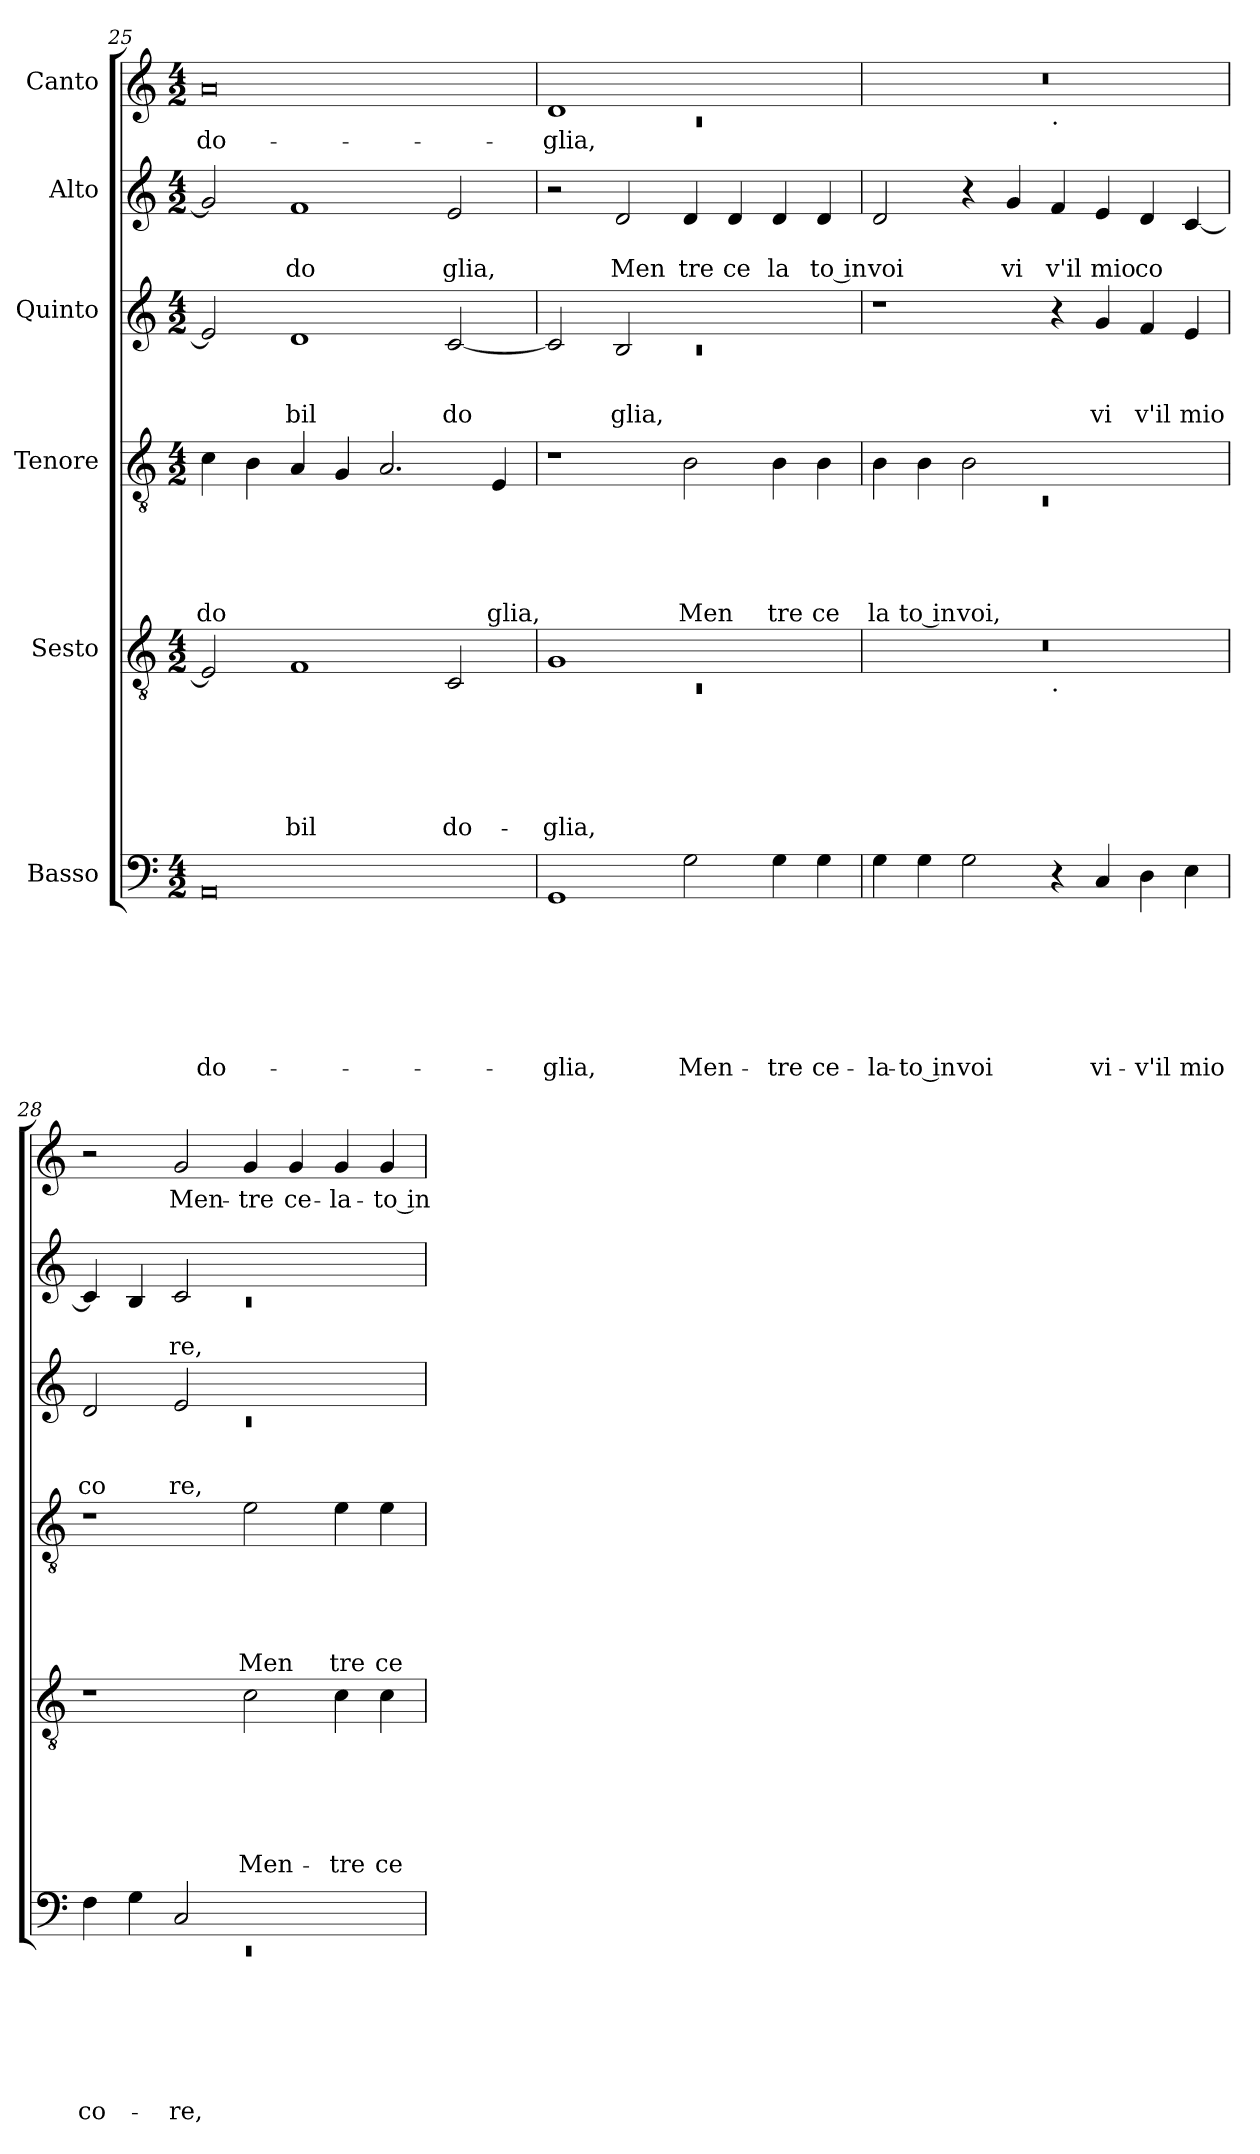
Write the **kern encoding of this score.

**kern	**text	**text	**text	**text	**text	**text	**text	**kern	**text	**text	**text	**text	**text	**text	**kern	**text	**text	**text	**text	**text	**kern	**text	**text	**text	**kern	**text	**text	**kern	**text
*part6	*part6	*part6	*part6	*part6	*part6	*part6	*part6	*part5	*part5	*part5	*part5	*part5	*part5	*part5	*part4	*part4	*part4	*part4	*part4	*part4	*part3	*part3	*part3	*part3	*part2	*part2	*part2	*part1	*part1
*staff6	*staff6	*staff6	*staff6	*staff6	*staff6	*staff6	*staff6	*staff5	*staff5	*staff5	*staff5	*staff5	*staff5	*staff5	*staff4	*staff4	*staff4	*staff4	*staff4	*staff4	*staff3	*staff3	*staff3	*staff3	*staff2	*staff2	*staff2	*staff1	*staff1
*I"Basso	*	*	*	*	*	*	*	*I"Sesto	*	*	*	*	*	*	*I"Tenore	*	*	*	*	*	*I"Quinto	*	*	*	*I"Alto	*	*	*I"Canto	*
!!LO:LB:g=z
*clefF4	*	*	*	*	*	*	*	*clefGv2	*	*	*	*	*	*	*clefGv2	*	*	*	*	*	*clefG2	*	*	*	*clefG2	*	*	*clefG2	*
*k[]	*	*	*	*	*	*	*	*k[]	*	*	*	*	*	*	*k[]	*	*	*	*	*	*k[]	*	*	*	*k[]	*	*	*k[]	*
*C:	*	*	*	*	*	*	*	*C:	*	*	*	*	*	*	*C:	*	*	*	*	*	*C:	*	*	*	*C:	*	*	*C:	*
*M4/2	*	*	*	*	*	*	*	*M4/2	*	*	*	*	*	*	*M4/2	*	*	*	*	*	*M4/2	*	*	*	*M4/2	*	*	*M4/2	*
=25	=25	=25	=25	=25	=25	=25	=25	=25	=25	=25	=25	=25	=25	=25	=25	=25	=25	=25	=25	=25	=25	=25	=25	=25	=25	=25	=25	=25	=25
!	!	!	!	!	!	!	!LO:LY:b	!	!	!	!	!	!	!	!	!	!	!	!	!LO:LY:b	!	!	!	!	!	!	!	!	!LO:LY:b
0AA	.	.	.	.	.	.	do-	2E/]	.	.	.	.	.	.	4c\	.	.	.	.	do	2e/]	.	.	.	2g/]	.	.	0a	do-
.	.	.	.	.	.	.	.	.	.	.	.	.	.	.	4B\	.	.	.	.	.	.	.	.	.	.	.	.	.	.
!	!	!	!	!	!	!	!	!	!	!	!	!	!	!LO:LY:b	!	!	!	!	!	!	!	!	!	!LO:LY:b	!	!	!LO:LY:b	!	!
.	.	.	.	.	.	.	.	1F	.	.	.	.	.	bil	4A/	.	.	.	.	.	1d	.	.	-bil	1f	.	do	.	.
.	.	.	.	.	.	.	.	.	.	.	.	.	.	.	4G/	.	.	.	.	.	.	.	.	.	.	.	.	.	.
.	.	.	.	.	.	.	.	.	.	.	.	.	.	.	2.A/	.	.	.	.	.	.	.	.	.	.	.	.	.	.
!	!	!	!	!	!	!	!	!	!	!	!	!	!	!LO:LY:b	!	!	!	!	!	!	!	!	!	!LO:LY:b	!	!	!LO:LY:b	!	!
.	.	.	.	.	.	.	.	2C/	.	.	.	.	.	do-	.	.	.	.	.	.	[<2c/	.	.	do	2e/	.	glia,	.	.
!	!	!	!	!	!	!	!	!	!	!	!	!	!	!	!	!	!	!	!	!LO:LY:b	!	!	!	!	!	!	!	!	!
.	.	.	.	.	.	.	.	.	.	.	.	.	.	.	4E/	.	.	.	.	glia,	.	.	.	.	.	.	.	.	.
=26	=26	=26	=26	=26	=26	=26	=26	=26	=26	=26	=26	=26	=26	=26	=26	=26	=26	=26	=26	=26	=26	=26	=26	=26	=26	=26	=26	=26	=26
*	*	*	*	*	*	*	*	*^	*	*	*	*	*	*	*	*	*	*	*	*	*^	*	*	*	*	*	*	*^	*
!	!	!	!	!	!	!	!LO:LY:b	!	!LO:N:vis=1	!	!	!	!	!	!LO:LY:b	!	!	!	!	!	!	!	!LO:N:vis=1	!	!	!	!	!	!	!	!LO:N:vis=1	!LO:LY:b
1GG	.	.	.	.	.	.	-glia,	1G	0rC	.	.	.	.	.	-glia,	1r	.	.	.	.	.	2c/]	0rc	.	.	.	2r	.	.	1d	0rc	-glia,
!	!	!	!	!	!	!	!	!	!	!	!	!	!	!	!	!	!	!	!	!	!	!	!	!	!	!LO:LY:b	!	!	!LO:LY:b	!	!	!
.	.	.	.	.	.	.	.	.	.	.	.	.	.	.	.	.	.	.	.	.	.	2B/	.	.	.	glia,	2d/	.	Men	.	.	.
!	!	!	!	!	!	!	!LO:LY:b	!	!	!	!	!	!	!	!	!	!	!	!	!	!LO:LY:b	!	!	!	!	!	!	!	!LO:LY:b	!	!	!
2G\	.	.	.	.	.	.	Men-	1ryy	.	.	.	.	.	.	.	2B\	.	.	.	.	Men	1ryy	.	.	.	.	4d/	.	tre	1ryy	.	.
!	!	!	!	!	!	!	!	!	!	!	!	!	!	!	!	!	!	!	!	!	!	!	!	!	!	!	!	!	!LO:LY:b	!	!	!
.	.	.	.	.	.	.	.	.	.	.	.	.	.	.	.	.	.	.	.	.	.	.	.	.	.	.	4d/	.	ce	.	.	.
!	!	!	!	!	!	!	!LO:LY:b	!	!	!	!	!	!	!	!	!	!	!	!	!	!LO:LY:b	!	!	!	!	!	!	!	!LO:LY:b	!	!	!
4G\	.	.	.	.	.	.	-tre	.	.	.	.	.	.	.	.	4B\	.	.	.	.	tre	.	.	.	.	.	4d/	.	la	.	.	.
!	!	!	!	!	!	!	!LO:LY:b	!	!	!	!	!	!	!	!	!	!	!	!	!	!LO:LY:b	!	!	!	!	!	!	!	!LO:LY:b:rj	!	!	!
4G\	.	.	.	.	.	.	ce-	.	.	.	.	.	.	.	.	4B\	.	.	.	.	ce	.	.	.	.	.	4d/	.	to in	.	.	.
*	*	*	*	*	*	*	*	*	*	*	*	*	*	*	*	*	*	*	*	*	*	*v	*v	*	*	*	*	*	*	*	*	*
=27	=27	=27	=27	=27	=27	=27	=27	=27	=27	=27	=27	=27	=27	=27	=27	=27	=27	=27	=27	=27	=27	=27	=27	=27	=27	=27	=27	=27	=27	=27	=27
*	*	*	*	*	*	*	*	*	*	*	*	*	*	*	*	*^	*	*	*	*	*	*	*	*	*	*	*	*	*	*	*
!	!	!	!	!	!	!	!LO:LY:b	!	!	!	!	!	!	!	!	!	!LO:N:vis=1	!	!	!	!	!LO:LY:b	!	!	!	!	!	!	!LO:LY:b	!	!	!
4G\	.	.	.	.	.	.	-la-	0r	1ryy	.	.	.	.	.	.	4B\	0rC	.	.	.	.	la	1r	.	.	.	2d/	.	voi	0r	1ryy	.
!	!	!	!	!	!	!	!LO:LY:b:rj	!	!	!	!	!	!	!	!	!	!	!	!	!	!	!LO:LY:b:rj	!	!	!	!	!	!	!	!	!	!
4G\	.	.	.	.	.	.	-to in	.	.	.	.	.	.	.	.	4B\	.	.	.	.	.	to in	.	.	.	.	.	.	.	.	.	.
!	!	!	!	!	!	!	!LO:LY:b	!	!	!	!	!	!	!	!	!	!	!	!	!	!	!LO:LY:b	!	!	!	!	!	!	!	!	!	!
2G\	.	.	.	.	.	.	voi	.	.	.	.	.	.	.	.	2B\	.	.	.	.	.	voi,	.	.	.	.	4r	.	.	.	.	.
!	!	!	!	!	!	!	!	!	!	!	!	!	!	!	!	!	!	!	!	!	!	!	!	!	!	!	!	!	!LO:LY:b	!	!	!
.	.	.	.	.	.	.	.	.	.	.	.	.	.	.	.	.	.	.	.	.	.	.	.	.	.	.	4g/	.	vi	.	.	.
!	!	!	!	!	!	!	!	!	!	!	!	!	!	!	!	!	!	!	!	!	!	!	!	!	!	!	!	!	!	!	!LO:TX:b:t=.	!
!	!	!	!	!	!	!	!	!	!LO:TX:b:t=.	!	!	!	!	!	!	!	!	!	!	!	!	!	!	!	!	!	!	!	!	!	!	!
!	!	!	!	!	!	!	!	!	!	!	!	!	!	!	!	!	!	!	!	!	!	!	!	!	!	!	!	!	!LO:LY:b	!	!	!
4r	.	.	.	.	.	.	.	.	1ryy	.	.	.	.	.	.	1ryy	.	.	.	.	.	.	4r	.	.	.	4f/	.	v'il	.	1ryy	.
!	!	!	!	!	!	!	!LO:LY:b	!	!	!	!	!	!	!	!	!	!	!	!	!	!	!	!	!	!	!LO:LY:b	!	!	!LO:LY:b	!	!	!
4C/	.	.	.	.	.	.	vi-	.	.	.	.	.	.	.	.	.	.	.	.	.	.	.	4g/	.	.	vi	4e/	.	mio	.	.	.
!	!	!	!	!	!	!	!LO:LY:b	!	!	!	!	!	!	!	!	!	!	!	!	!	!	!	!	!	!	!LO:LY:b	!	!	!LO:LY:b	!	!	!
4D\	.	.	.	.	.	.	-v'il	.	.	.	.	.	.	.	.	.	.	.	.	.	.	.	4f/	.	.	v'il	4d/	.	co	.	.	.
!	!	!	!	!	!	!	!LO:LY:b	!	!	!	!	!	!	!	!	!	!	!	!	!	!	!	!	!	!	!LO:LY:b	!	!	!	!	!	!
4E\	.	.	.	.	.	.	mio	.	.	.	.	.	.	.	.	.	.	.	.	.	.	.	4e/	.	.	mio	[<4c/	.	.	.	.	.
*	*	*	*	*	*	*	*	*	*	*	*	*	*	*	*	*v	*v	*	*	*	*	*	*	*	*	*	*	*	*	*	*	*
=28	=28	=28	=28	=28	=28	=28	=28	=28	=28	=28	=28	=28	=28	=28	=28	=28	=28	=28	=28	=28	=28	=28	=28	=28	=28	=28	=28	=28	=28	=28	=28
*^	*	*	*	*	*	*	*	*	*	*	*	*	*	*	*	*	*	*	*	*	*	*^	*	*	*	*^	*	*	*	*	*
!	!LO:N:vis=1	!	!	!	!	!	!	!LO:LY:b	!	!	!	!	!	!	!	!	!	!	!	!	!	!	!	!LO:N:vis=1	!	!	!LO:LY:b	!	!LO:N:vis=1	!	!	!	!	!
*	*	*	*	*	*	*	*	*	*v	*v	*	*	*	*	*	*	*	*	*	*	*	*	*	*	*	*	*	*	*	*	*	*v	*v	*
4F\	0rEE	.	.	.	.	.	.	co-	1r	.	.	.	.	.	.	1r	.	.	.	.	.	2d/	0rc	.	.	co	4c/]	0rc	.	.	2r	.
4G\	.	.	.	.	.	.	.	.	.	.	.	.	.	.	.	.	.	.	.	.	.	.	.	.	.	.	4B/	.	.	.	.	.
!	!	!	!	!	!	!	!	!LO:LY:b	!	!	!	!	!	!	!	!	!	!	!	!	!	!	!	!	!	!LO:LY:b	!	!	!	!LO:LY:b	!	!LO:LY:b
2C/	.	.	.	.	.	.	.	-re,	.	.	.	.	.	.	.	.	.	.	.	.	.	2e/	.	.	.	re,	2c/	.	.	re,	2g/	Men-
!	!	!	!	!	!	!	!	!	!	!	!	!	!	!	!LO:LY:b	!	!	!	!	!	!LO:LY:b	!	!	!	!	!	!	!	!	!	!	!LO:LY:b
1ryy	.	.	.	.	.	.	.	.	2c\	.	.	.	.	.	Men-	2e\	.	.	.	.	Men	1ryy	.	.	.	.	1ryy	.	.	.	4g/	-tre
!	!	!	!	!	!	!	!	!	!	!	!	!	!	!	!	!	!	!	!	!	!	!	!	!	!	!	!	!	!	!	!	!LO:LY:b
.	.	.	.	.	.	.	.	.	.	.	.	.	.	.	.	.	.	.	.	.	.	.	.	.	.	.	.	.	.	.	4g/	ce-
!	!	!	!	!	!	!	!	!	!	!	!	!	!	!	!LO:LY:b	!	!	!	!	!	!LO:LY:b	!	!	!	!	!	!	!	!	!	!	!LO:LY:b
.	.	.	.	.	.	.	.	.	4c\	.	.	.	.	.	-tre	4e\	.	.	.	.	tre	.	.	.	.	.	.	.	.	.	4g/	-la-
!	!	!	!	!	!	!	!	!	!	!	!	!	!	!	!LO:LY:b	!	!	!	!	!	!LO:LY:b	!	!	!	!	!	!	!	!	!	!	!LO:LY:b:rj
.	.	.	.	.	.	.	.	.	4c\	.	.	.	.	.	ce-	4e\	.	.	.	.	ce	.	.	.	.	.	.	.	.	.	4g/	-to in
*	*	*	*	*	*	*	*	*	*	*	*	*	*	*	*	*	*	*	*	*	*	*v	*v	*	*	*	*	*	*	*	*	*
*v	*v	*	*	*	*	*	*	*	*	*	*	*	*	*	*	*	*	*	*	*	*	*	*	*	*	*v	*v	*	*	*	*
=	=	=	=	=	=	=	=	=	=	=	=	=	=	=	=	=	=	=	=	=	=	=	=	=	=	=	=	=	=
*-	*-	*-	*-	*-	*-	*-	*-	*-	*-	*-	*-	*-	*-	*-	*-	*-	*-	*-	*-	*-	*-	*-	*-	*-	*-	*-	*-	*-	*-
